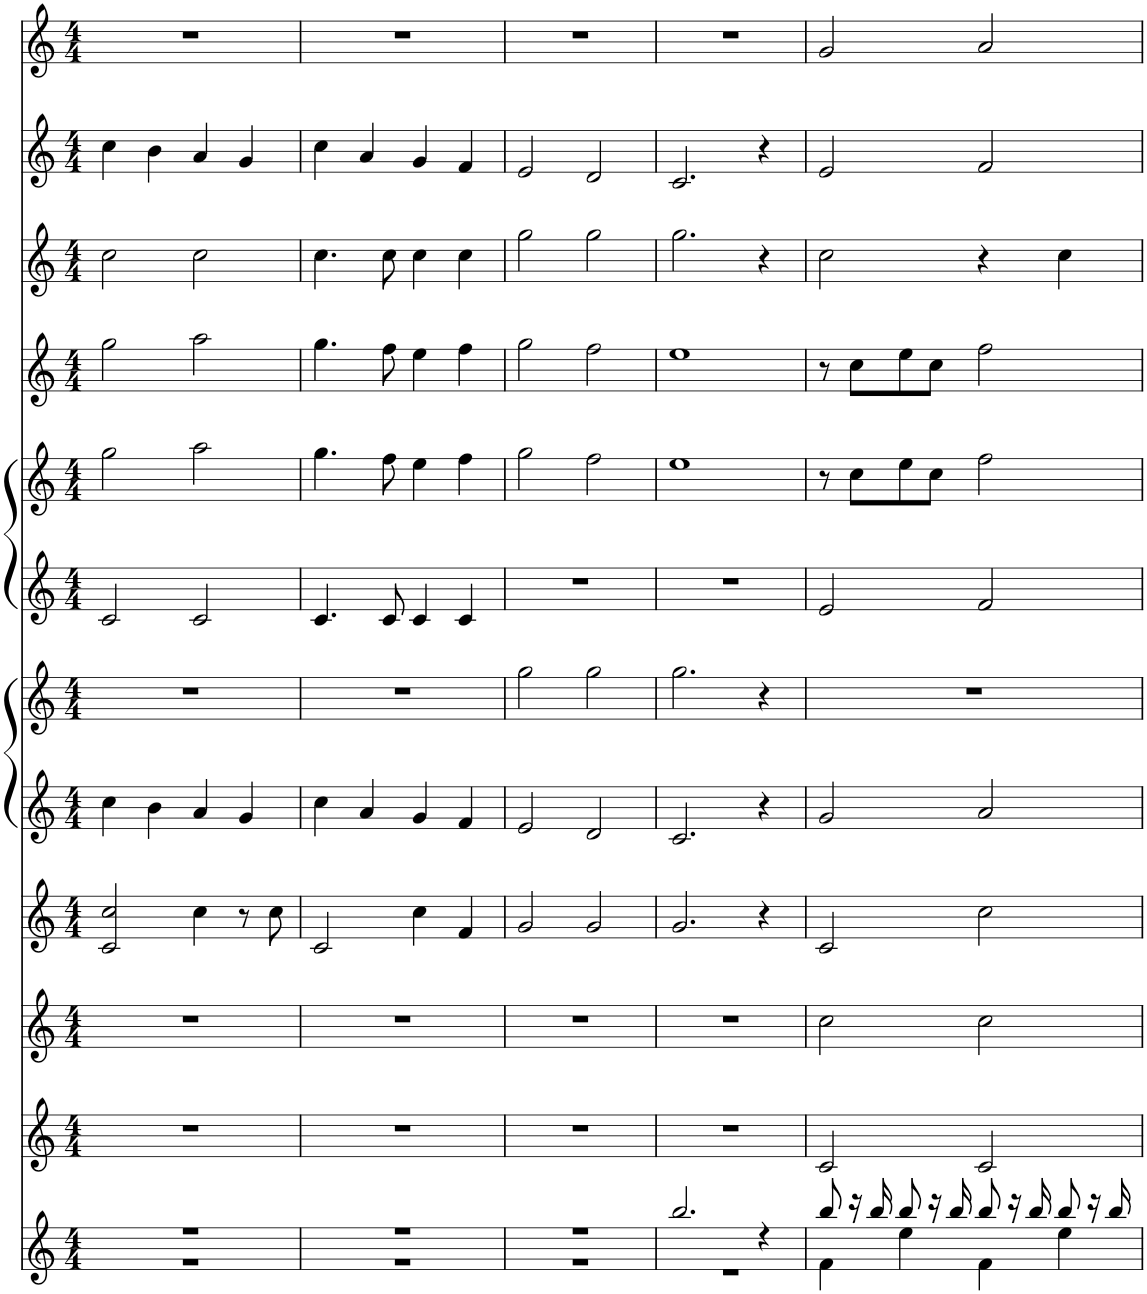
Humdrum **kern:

**kern	**kern	**kern	**kern	**kern	**kern	**kern	**kern	**kern	**kern	**kern	**kern
*part1	*part1	*part1	*part1	*part1	*part1	*part1	*part1	*part1	*part1	*part1	*part1
*staff12	*staff11	*staff10	*staff9	*staff8	*staff7	*staff6	*staff5	*staff4	*staff3	*staff2	*staff1
*I"Piano	*	*	*	*	*	*	*	*	*	*	*
*I'Pno	*	*	*	*	*	*	*	*	*	*	*
*clefG2	*clefG2	*clefG2	*clefG2	*clefG2	*clefG2	*clefG2	*clefG2	*clefG2	*clefG2	*clefG2	*clefG2
*k[]	*k[]	*k[]	*k[]	*k[]	*k[]	*k[]	*k[]	*k[]	*k[]	*k[]	*k[]
*M4/4	*M4/4	*M4/4	*M4/4	*M4/4	*M4/4	*M4/4	*M4/4	*M4/4	*M4/4	*M4/4	*M4/4
=1	=1	=1	=1	=1	=1	=1	=1	=1	=1	=1	=1
*^	*	*	*	*	*	*	*	*	*	*	*
1r	1r	1r	1r	2c/ 2cc/	4cc\	1r	2c/	2gg\	2gg\	2cc\	4cc\	1r
.	.	.	.	.	4b\	.	.	.	.	.	4b\	.
.	.	.	.	4cc\	4a/	.	2c/	2aa\	2aa\	2cc\	4a/	.
.	.	.	.	8r	4g/	.	.	.	.	.	4g/	.
.	.	.	.	8cc\	.	.	.	.	.	.	.	.
=2	=2	=2	=2	=2	=2	=2	=2	=2	=2	=2	=2	=2
1r	1r	1r	1r	2c/	4cc\	1r	4.c/	4.gg\	4.gg\	4.cc\	4cc\	1r
.	.	.	.	.	4a/	.	.	.	.	.	4a/	.
.	.	.	.	.	.	.	8c/	8ff\	8ff\	8cc\	.	.
.	.	.	.	4cc\	4g/	.	4c/	4ee\	4ee\	4cc\	4g/	.
.	.	.	.	4f/	4f/	.	4c/	4ff\	4ff\	4cc\	4f/	.
=3	=3	=3	=3	=3	=3	=3	=3	=3	=3	=3	=3	=3
1r	1r	1r	1r	2g/	2e/	2gg\	1r	2gg\	2gg\	2gg\	2e/	1r
.	.	.	.	2g/	2d/	2gg\	.	2ff\	2ff\	2gg\	2d/	.
=4	=4	=4	=4	=4	=4	=4	=4	=4	=4	=4	=4	=4
2.bb/	1r	1r	1r	2.g/	2.c/	2.gg\	1r	1ee	1ee	2.gg\	2.c/	1r
4r	.	.	.	4r	4r	4r	.	.	.	4r	4r	.
=5	=5	=5	=5	=5	=5	=5	=5	=5	=5	=5	=5	=5
8bb/	4f\	2c/	2cc\	2c/	2g/	1r	2e/	8r	8r	2cc\	2e/	2g/
16r	.	.	.	.	.	.	.	8cc\L	8cc\L	.	.	.
16bb/	.	.	.	.	.	.	.	.	.	.	.	.
8bb/	4ee\	.	.	.	.	.	.	8ee\	8ee\	.	.	.
16r	.	.	.	.	.	.	.	8cc\J	8cc\J	.	.	.
16bb/	.	.	.	.	.	.	.	.	.	.	.	.
8bb/	4f\	2c/	2cc\	2cc\	2a/	.	2f/	2ff\	2ff\	4r	2f/	2a/
16r	.	.	.	.	.	.	.	.	.	.	.	.
16bb/	.	.	.	.	.	.	.	.	.	.	.	.
8bb/	4ee\	.	.	.	.	.	.	.	.	4cc\	.	.
16r	.	.	.	.	.	.	.	.	.	.	.	.
16bb/	.	.	.	.	.	.	.	.	.	.	.	.
*v	*v	*	*	*	*	*	*	*	*	*	*	*
=	=	=	=	=	=	=	=	=	=	=	=
*-	*-	*-	*-	*-	*-	*-	*-	*-	*-	*-	*-
